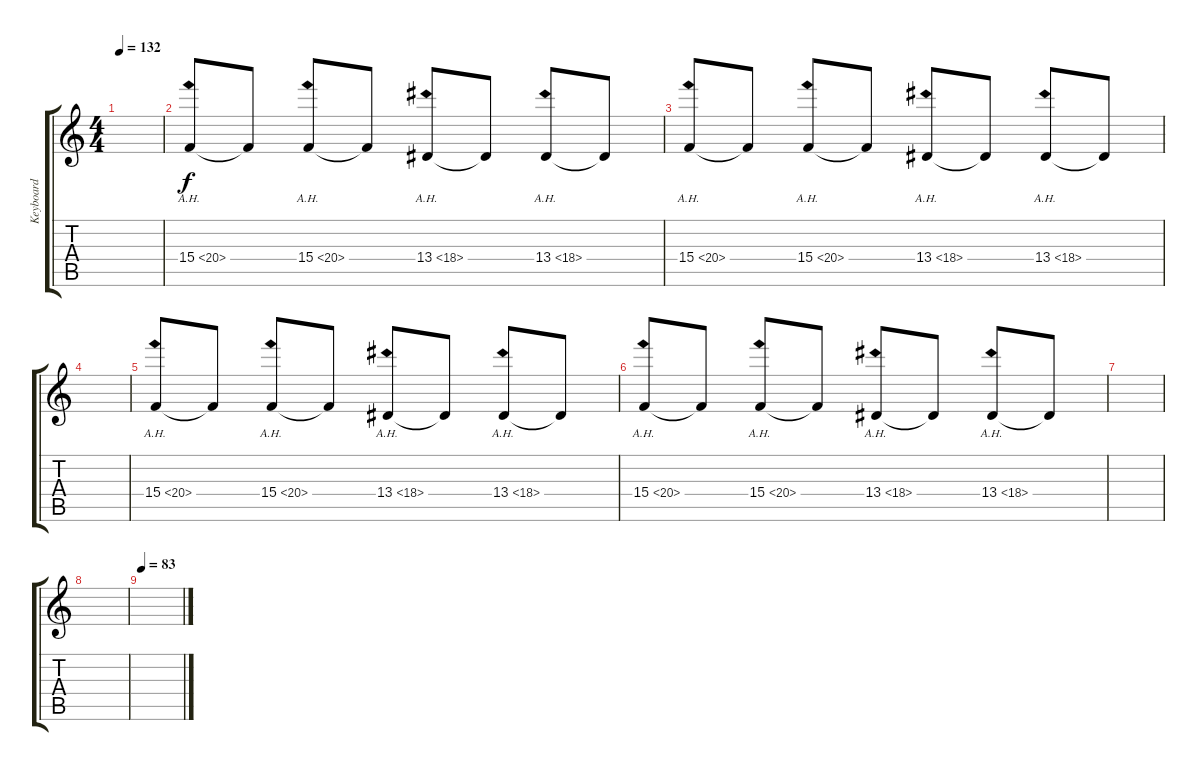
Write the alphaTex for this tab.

\track ("Keyboard" "Keyboard") {instrument lead1square}
\staff {score tabs}
\tuning (E4 B3 G3 D3 A2 E2) {hide}
\ts (4 4)
\tempo 132
\clef g2
\ks c
|
15.4{ah 5}.8 15.4{t}.8 15.4{ah 5}.8 15.4{t}.8 13.4{ah 5}.8 13.4{t}.8 13.4{ah 5}.8 13.4{t}.8 |
15.4{ah 5}.8 15.4{t}.8 15.4{ah 5}.8 15.4{t}.8 13.4{ah 5}.8 13.4{t}.8 13.4{ah 5}.8 13.4{t}.8 |
|
15.4{ah 5}.8 15.4{t}.8 15.4{ah 5}.8 15.4{t}.8 13.4{ah 5}.8 13.4{t}.8 13.4{ah 5}.8 13.4{t}.8 |
15.4{ah 5}.8 15.4{t}.8 15.4{ah 5}.8 15.4{t}.8 13.4{ah 5}.8 13.4{t}.8 13.4{ah 5}.8 13.4{t}.8 |
|
|
\tempo 83
